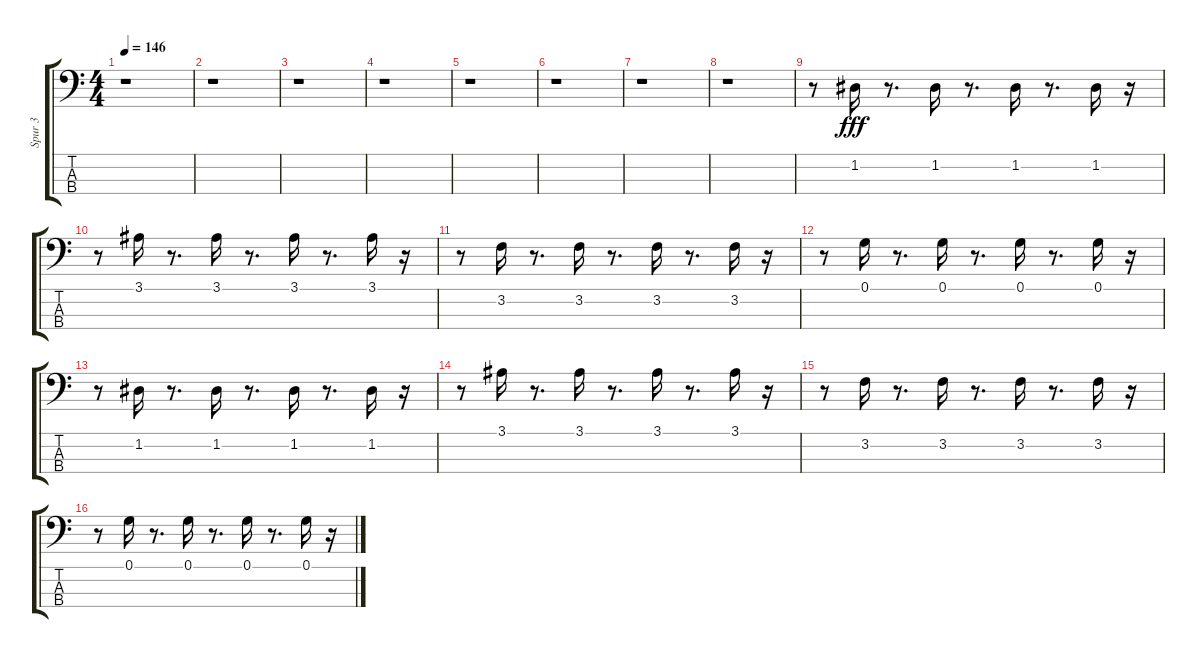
\track ("Spur 3" "Spur 3") {instrument electricbasspick}
\staff {score tabs}
\tuning (G2 D2 A1 E1) {hide}
\ts (4 4)
\tempo 146
\clef f4
\ks c
r.1{dy fff instrument electricbasspick} |
r.1 |
r.1 |
r.1 |
r.1 |
r.1 |
r.1 |
r.1 |
r.8 1.2.16{volume 14 instrument electricbasspick} r.8{d} 1.2.16 r.8{d} 1.2.16 r.8{d} 1.2.16 r.16 |
r.8 3.1.16 r.8{d} 3.1.16 r.8{d} 3.1.16 r.8{d} 3.1.16 r.16 |
r.8 3.2.16 r.8{d} 3.2.16 r.8{d} 3.2.16 r.8{d} 3.2.16 r.16 |
r.8 0.1.16 r.8{d} 0.1.16 r.8{d} 0.1.16 r.8{d} 0.1.16 r.16 |
r.8 1.2.16 r.8{d} 1.2.16 r.8{d} 1.2.16 r.8{d} 1.2.16 r.16 |
r.8 3.1.16 r.8{d} 3.1.16 r.8{d} 3.1.16 r.8{d} 3.1.16 r.16 |
r.8 3.2.16 r.8{d} 3.2.16 r.8{d} 3.2.16 r.8{d} 3.2.16 r.16 |
r.8 0.1.16 r.8{d} 0.1.16 r.8{d} 0.1.16 r.8{d} 0.1.16 r.16
